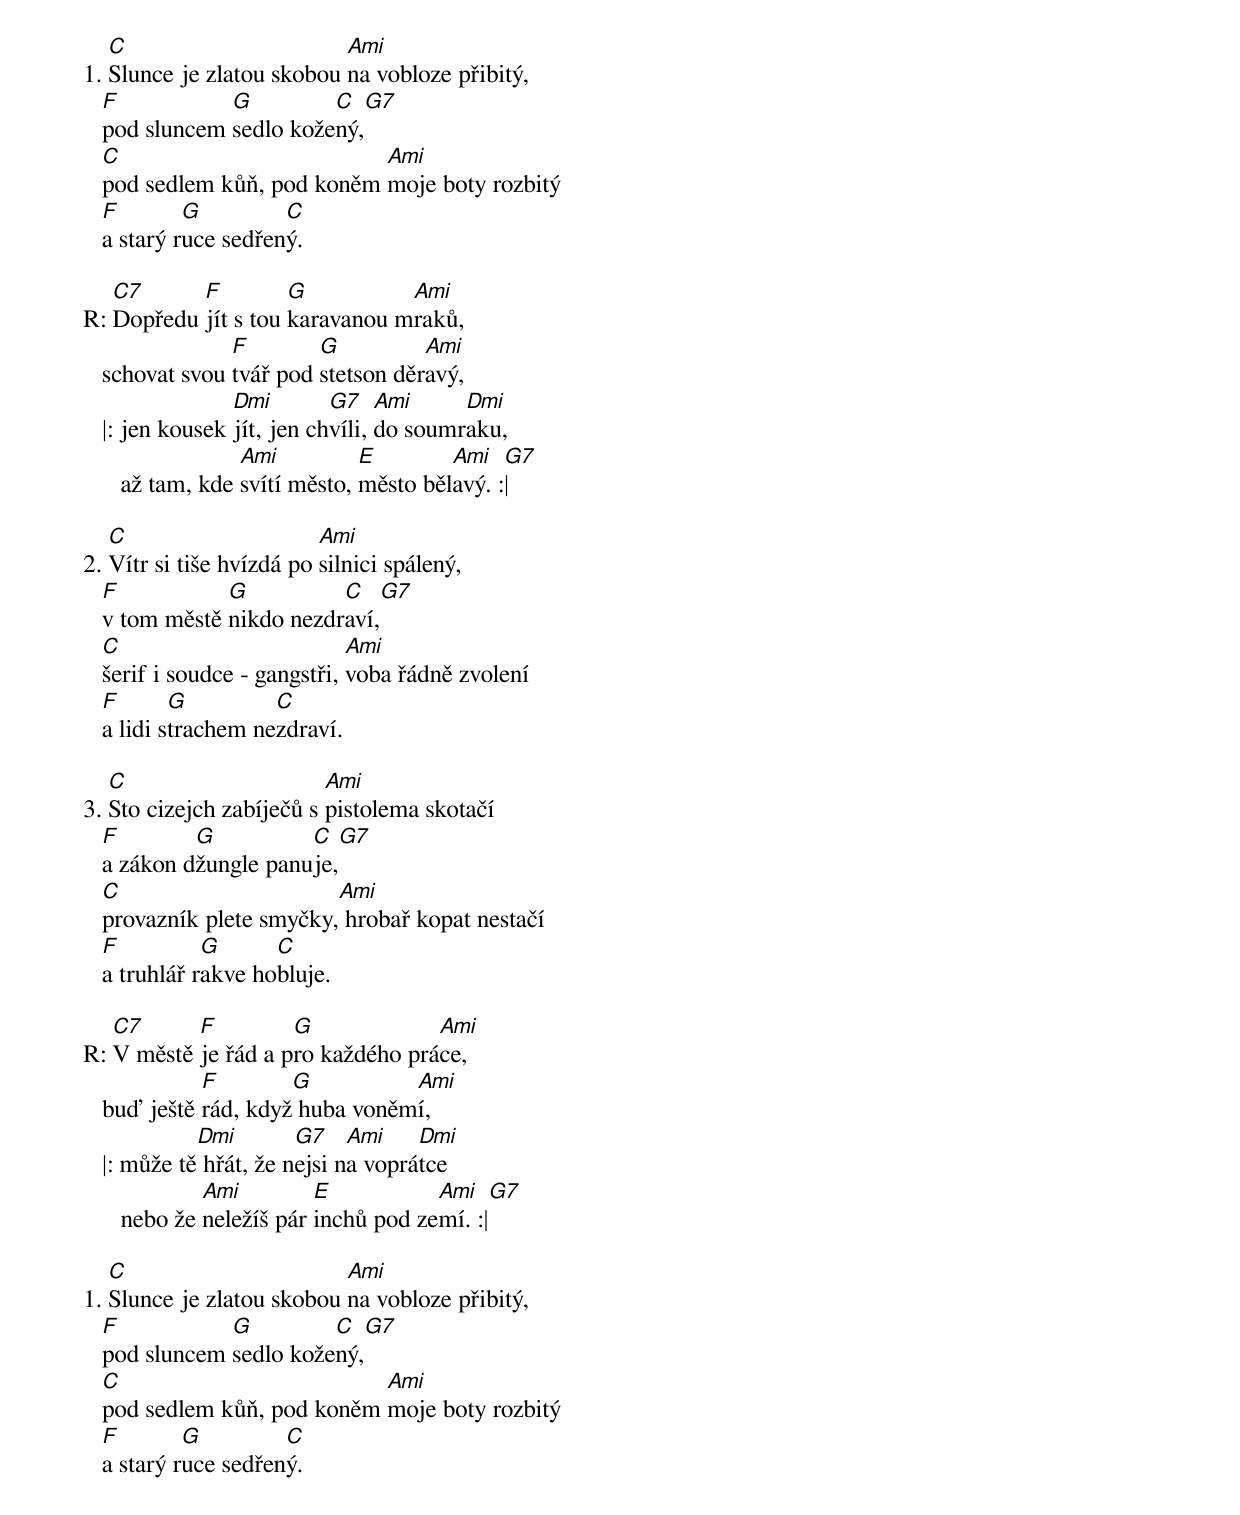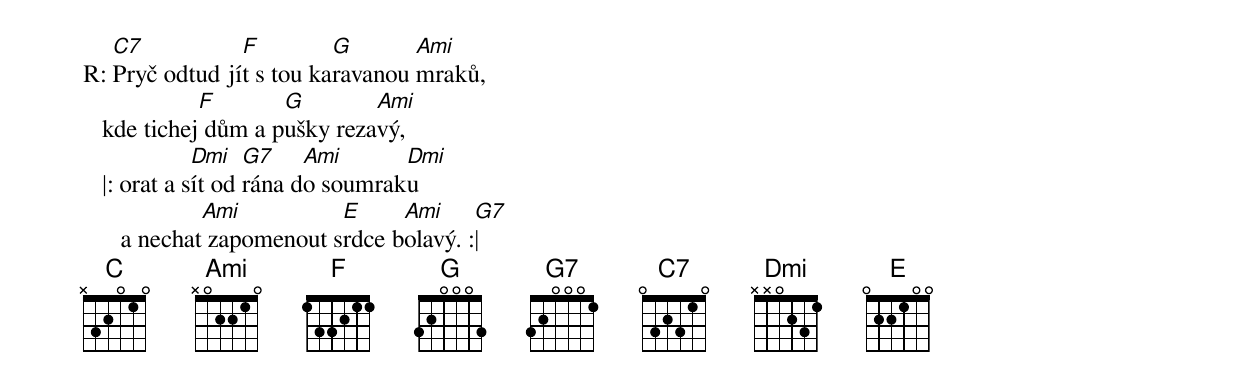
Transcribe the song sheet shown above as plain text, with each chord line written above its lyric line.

   C                       Ami
1. Slunce je zlatou skobou na vobloze přibitý,
   F           G         C  G7
   pod sluncem sedlo kožený,
   C                         Ami
   pod sedlem kůň, pod koněm moje boty rozbitý
   F        G         C
   a starý ruce sedřený.

   C7      F         G          Ami
R: Dopředu jít s tou karavanou mraků,
                F        G          Ami
   schovat svou tvář pod stetson děravý,
                 Dmi        G7    Ami     Dmi
   |: jen kousek jít, jen chvíli, do soumraku,
                  Ami          E        Ami   G7
      až tam, kde svítí město, město bělavý. :|

   C                      Ami
2. Vítr si tiše hvízdá po silnici spálený,
   F           G          C   G7
   v tom městě nikdo nezdraví,
   C                          Ami
   šerif i soudce - gangstři, voba řádně zvolení
   F       G         C
   a lidi strachem nezdraví.

   C                      Ami
3. Sto cizejch zabíječů s pistolema skotačí
   F        G          C   G7
   a zákon džungle panuje,
   C                      Ami
   provazník plete smyčky, hrobař kopat nestačí
   F          G      C
   a truhlář rakve hobluje.

   C7      F         G             Ami
R: V městě je řád a pro každého práce,
             F        G          Ami
   buď ještě rád, když huba voněmí,
             Dmi        G7    Ami    Dmi
   |: může tě hřát, že nejsi na voprátce
              Ami         E           Ami   G7
      nebo že neležíš pár inchů pod zemí. :|

   C                       Ami
1. Slunce je zlatou skobou na vobloze přibitý,
   F           G         C  G7
   pod sluncem sedlo kožený,
   C                         Ami
   pod sedlem kůň, pod koněm moje boty rozbitý
   F        G         C
   a starý ruce sedřený.

   C7           F         G       Ami
R: Pryč odtud jít s tou karavanou mraků,
             F       G        Ami
   kde tichej dům a pušky rezavý,
              Dmi   G7    Ami      Dmi
   |: orat a sít od rána do soumraku
              Ami          E     Ami     G7
      a nechat zapomenout srdce bolavý. :|
